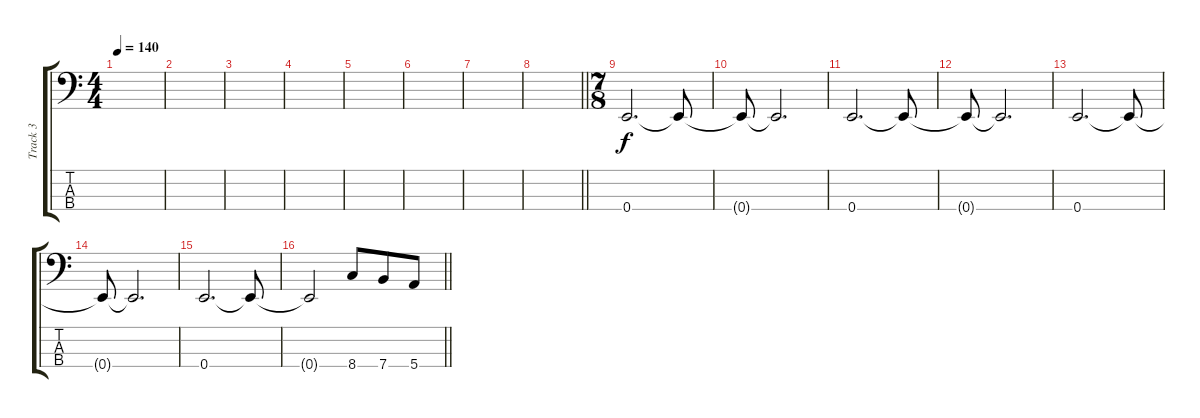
\track ("Track 3" "Track 3") {instrument electricbassfinger}
\staff {score tabs}
\tuning (G2 D2 A1 E1) {hide}
\ts (4 4)
\tempo 140
\clef f4
\ks c
|
|
|
|
|
|
|
\barLineRight lightlight
|
\ts (7 8)
\section ("" "")
0.4.2{d} 0.4{t}.8 |
0.4{t}.8 0.4{t}.2{d} |
0.4.2{d} 0.4{t}.8 |
0.4{t}.8 0.4{t}.2{d} |
0.4.2{d} 0.4{t}.8 |
0.4{t}.8 0.4{t}.2{d} |
0.4.2{d} 0.4{t}.8 |
\barLineRight lightlight
0.4{t}.2 8.4.8 7.4.8 5.4.8
